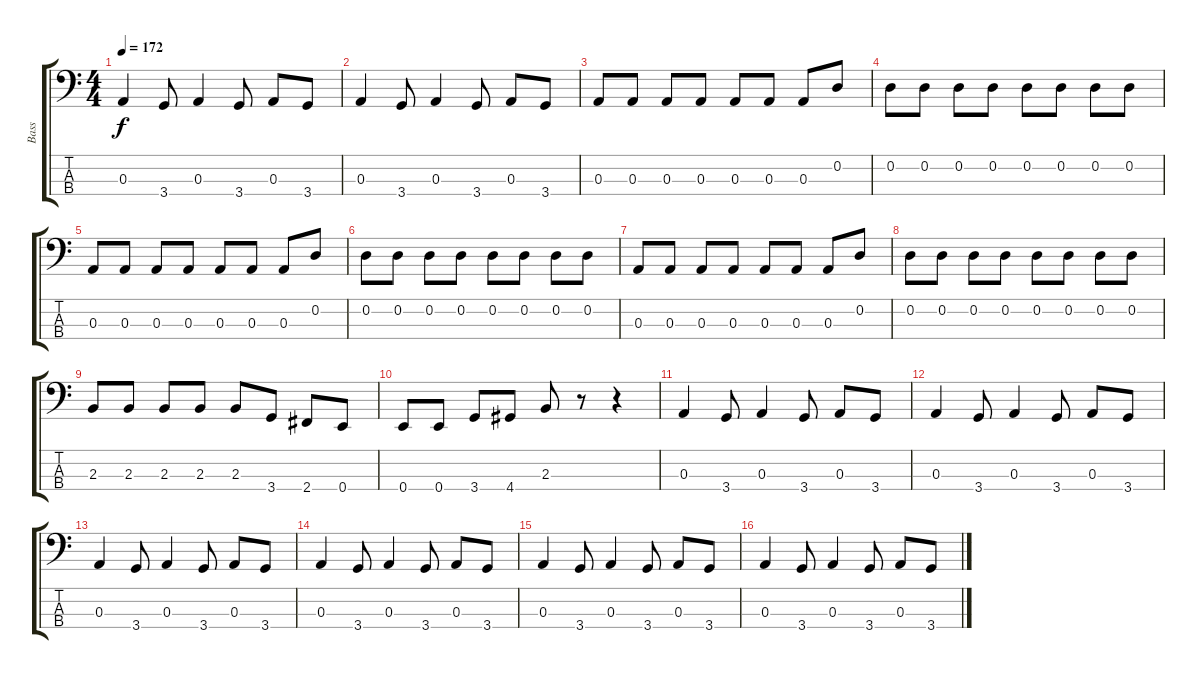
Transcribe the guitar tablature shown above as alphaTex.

\track ("Bass" "Bass") {instrument electricbasspick}
\staff {score tabs}
\tuning (G2 D2 A1 E1) {hide}
\ts (4 4)
\tempo 172
\clef f4
\ks c
0.3.4{dy f} 3.4.8 0.3.4 3.4.8 0.3.8 3.4.8 |
0.3.4 3.4.8 0.3.4 3.4.8 0.3.8 3.4.8 |
0.3.8 0.3.8 0.3.8 0.3.8 0.3.8 0.3.8 0.3.8 0.2.8 |
0.2.8 0.2.8 0.2.8 0.2.8 0.2.8 0.2.8 0.2.8 0.2.8 |
0.3.8 0.3.8 0.3.8 0.3.8 0.3.8 0.3.8 0.3.8 0.2.8 |
0.2.8 0.2.8 0.2.8 0.2.8 0.2.8 0.2.8 0.2.8 0.2.8 |
0.3.8 0.3.8 0.3.8 0.3.8 0.3.8 0.3.8 0.3.8 0.2.8 |
0.2.8 0.2.8 0.2.8 0.2.8 0.2.8 0.2.8 0.2.8 0.2.8 |
2.3.8 2.3.8 2.3.8 2.3.8 2.3.8 3.4.8 2.4.8 0.4.8 |
0.4.8 0.4.8 3.4.8 4.4.8 2.3.8 r.8 r.4 |
0.3.4 3.4.8 0.3.4 3.4.8 0.3.8 3.4.8 |
0.3.4 3.4.8 0.3.4 3.4.8 0.3.8 3.4.8 |
0.3.4 3.4.8 0.3.4 3.4.8 0.3.8 3.4.8 |
0.3.4 3.4.8 0.3.4 3.4.8 0.3.8 3.4.8 |
0.3.4 3.4.8 0.3.4 3.4.8 0.3.8 3.4.8 |
0.3.4 3.4.8 0.3.4 3.4.8 0.3.8 3.4.8
